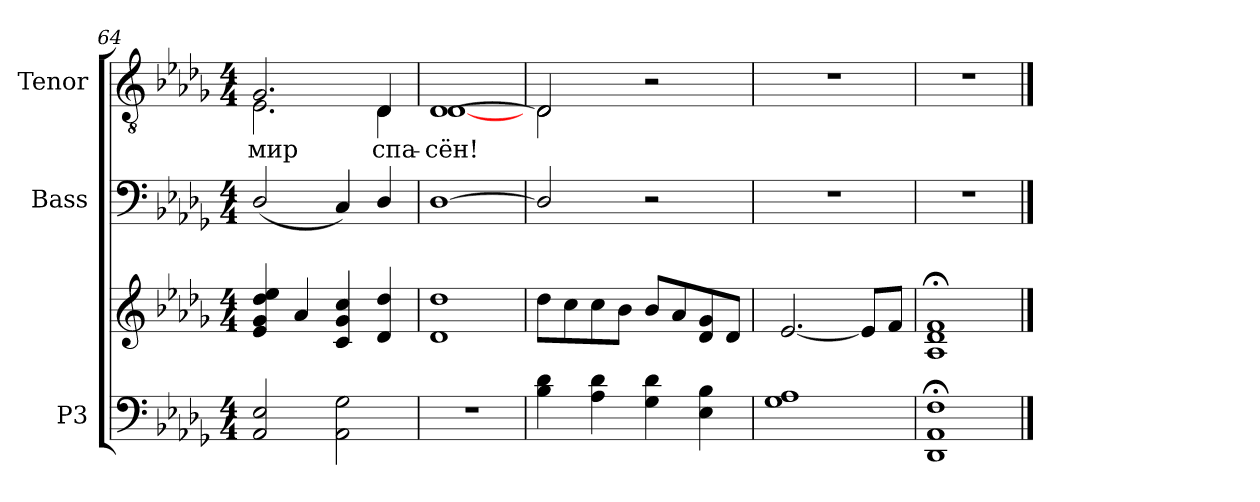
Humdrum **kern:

**kern	**kern	**kern	**kern	**text
*part3	*part3	*part2	*part1	*part1
*staff4	*staff3	*staff2	*staff1	*staff1
*I"P3	*	*I"Bass	*I"Tenor	*
*	*	*I'B.	*I'T.	*
*clefF4	*clefG2	*clefF4	*clefGv2	*
*	*	*	*ITrd7c12	*
*k[b-e-a-d-g-]	*k[b-e-a-d-g-]	*k[b-e-a-d-g-]	*k[b-e-a-d-g-]	*
*D-:	*D-:	*D-:	*D-:	*
*M4/4	*M4/4	*M4/4	*M4/4	*
=64	=64	=64	=64	=64
!	!	!	!LO:TX:t=rit.	!
!	!	!	!	!LO:LY:b:color=#000000
*	*	*	*^	*
2AA-i/ 2E-i	4e-i/ 4g-i 4dd-i 4ee-i	(2D-i/	2.GG-i/	2.EE-i\	мир
.	4a-i/	.	.	.	.
2AA-i\ 2G-i	4ci/ 4g-i 4cci	4Ci/)	.	.	.
!	!	!	!	!	!LO:LY:b:color=#000000
.	4d-i/ 4dd-i	4D-i/	4DD-i/	4DD-i\	спа-
=65	=65	=65	=65	=65	=65
!	!	!	!	!	!LO:LY:b:color=#000000
1r	1d-i 1dd-i	[<1D-i	[>1DD-i	[<1DD-i	-сён!
=66	=66	=66	=66	=66	=66
4B-i\ 4d-i	8dd-i\L	2D-i/]	2DD-i/]	2DD-i\	.
.	8cci\	.	.	.	.
4A-i\ 4d-i	8cci\	.	.	.	.
.	8b-i\J	.	.	.	.
4G-i\ 4d-i	8b-i/L	2r	2r	2ryy	.
.	8a-i/	.	.	.	.
4E-i\ 4B-i	8d-i/ 8g-i	.	.	.	.
.	8d-i/J	.	.	.	.
*	*	*	*v	*v	*
=67	=67	=67	=67	=67
1G-i 1A-i	[<2.e-i/	1r	1r	.
.	8e-i/L]	.	.	.
.	8fi/J	.	.	.
=68	=68	=68	=68	=68
1DD-i; 1AA-i; 1Fi;	1A-i; 1d-i; 1fi;	1r	1r	.
==	==	==	==	==
*-	*-	*-	*-	*-
